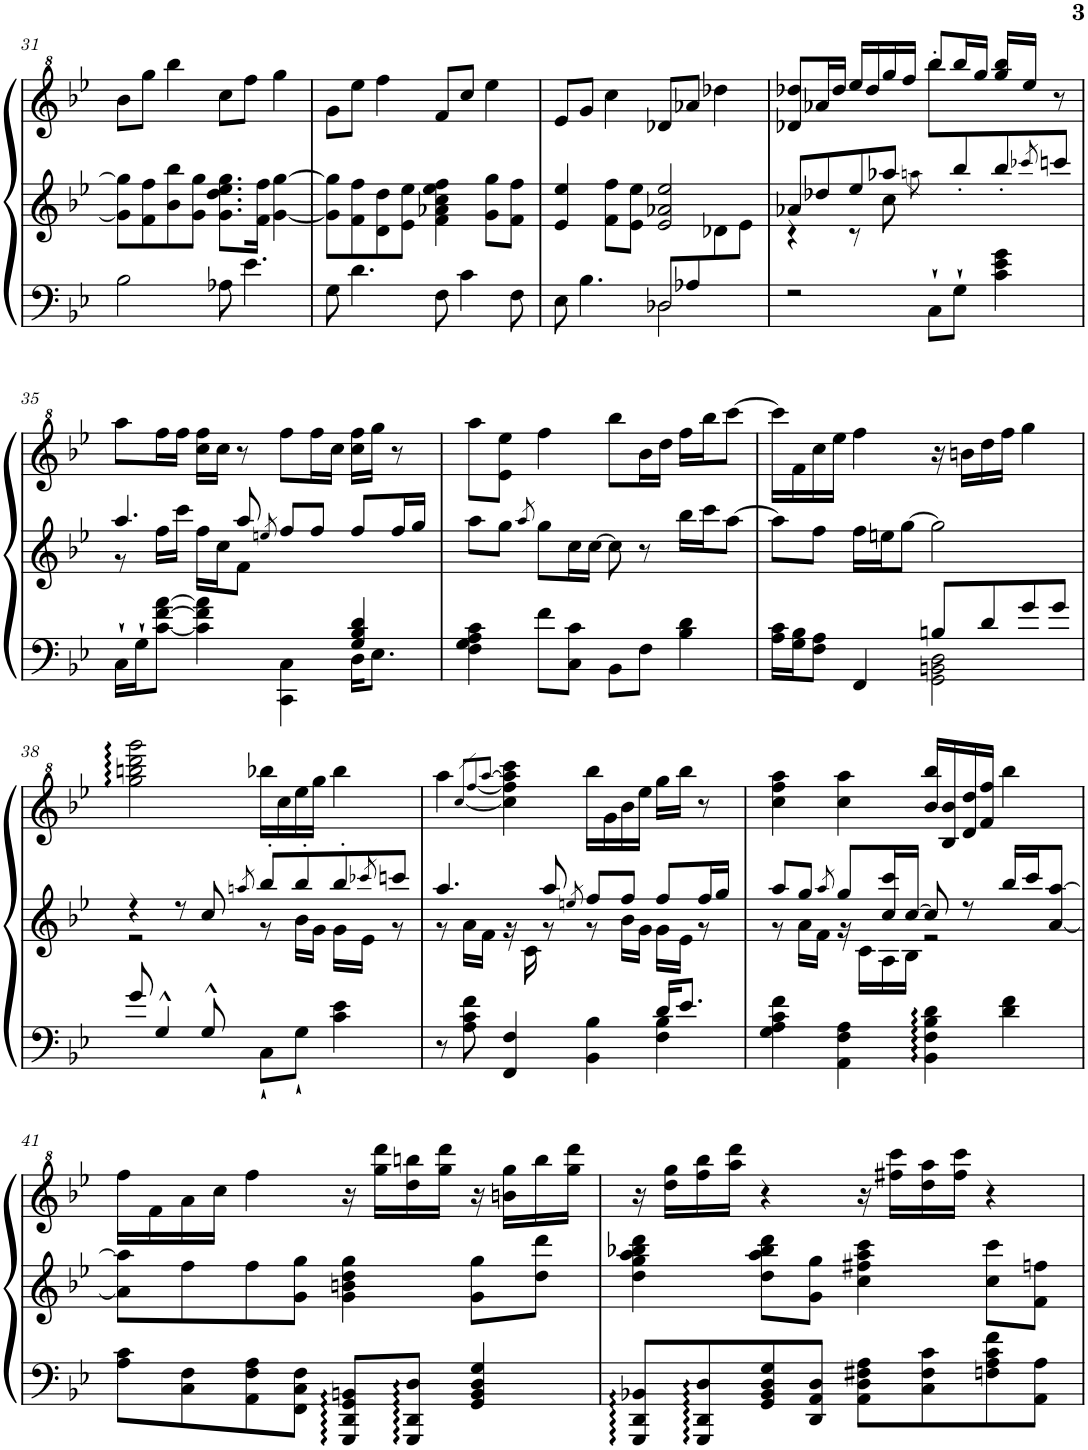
**kern	**kern	**kern
*part1	*part1	*part1
*staff3	*staff2	*staff1
*I"Piano	*	*
*I'Pno.	*	*
!!LO:PB:g=z
*clefF4	*clefG2	*clefG^2
*k[b-e-]	*k[b-e-]	*k[b-e-]
*M4/4	*M4/4	*M4/4
=31	=31	=31
2B-\	8g\] 8gg\]L	8bb-\L
.	8f\ 8ff\	8ggg\J
.	8b-\ 8bb-\	4bbb-\
.	8g\ 8gg\J	.
8A-X\	8.g\ 8.dd\ 8.ee-\ 8.gg\L	8ccc\L
4.e-\	.	8fff\J
.	16f\ 16ff\Jk	.
.	[4g\ [4gg\	4ggg\
=32	=32	=32
8G\	8g\] 8gg\]L	8gg\L
4.d\	8f\ 8ff\	8eee-\J
.	8d\ 8dd\	4fff\
.	8e-\ 8ee-\J	.
8F\	4f\ 4a-X\ 4cc\ 4ee-\ 4ff\	8ff/L
4c\	.	8ccc/J
.	8g\ 8gg\L	4eee-\
8F\	8f\ 8ff\J	.
=33	=33	=33
*^	*^	*
2ryy	8E-\	2.ryy	4e-/ 4ee-/	8ee-/L
.	4.B-\	.	.	8gg/J
.	.	.	8f\ 8ff\L	4ccc\
.	.	.	8e-\ 8ee-\J	.
8D-/L	2D-X\	.	2e-/ 2a-X/ 2ee-/	8dd-X/L
8A-X/	.	.	.	8aa-X/J
4ryy	.	8d-X\	.	4ddd-X\
.	.	8e-\J	.	.
*v	*v	*	*	*
=34	=34	=34	=34
*	*	*	*^
2r	8a-X/L	4rc	8dd-X/ 8ddd-X/L	2ryy
.	8dd-X/	.	16aa-X/L	.
.	.	.	16ddd-/JJ	.
.	8ee-/	8rc	16eee-/LL	.
.	.	.	16ddd-/	.
.	8aa-X/J	8cc\	16ggg/	.
.	.	.	16fff/JJ	.
.	.	8qaan\	.	.
8C`\L	8bbb-	8ryy	8bbb-/L	8bbb-'\L
8G`>\J	4.ryy	8bb-'/	16bbb-/L	4.ryy
.	.	.	16ggg/JJ	.
4c\ 4e-\ 4g\	.	8bb-'/	16ggg/ 16bbb-/LL	.
.	.	.	16eee-/JJ	.
.	.	8qccc-X/	.	.
.	.	8cccn/J	8r	.
*	*	*	*v	*v
!!LO:LB:g=z
=35	=35	=35	=35
*^	*	*	*
2.ryy	16C`\LL	4.aa/	8r	8aaa\L
.	16G`\J	.	.	.
.	[8c\ [8f\ [8a\J	.	16ff\LL	16fff\L
.	.	.	16ccc\JJ	16fff\JJ
.	4c\] 4f\] 4a\]	.	16ff\LL	16ccc\ 16fff\LL
.	.	.	16cc\J	16ccc\JJ
.	.	8aa/	8f\J	8r
.	.	8qeen/	.	.
.	4CC\ 4C\	8ff/L	2ryy	8fff\L
.	.	8ff/J	.	16fff\L
.	.	.	.	16ccc\JJ
4G/ 4B-/ 4d/	16D\KL	8ff/L	.	16ccc\ 16fff\LL
.	8.E-\J	.	.	16ggg\JJ
.	.	16ff/L	.	8r
.	.	16gg/JJ	.	.
*v	*v	*	*	*
*	*v	*v	*
=36	=36	=36
4F\ 4G\ 4A\ 4c\	8aa\L	8aaa\L
.	8gg\J	8ee-\ 8eee-\J
.	8qaa/	.
8f\L	8gg\L	4fff\
8C\ 8c\J	16cc\L	.
.	[16cc\JJ	.
8BB-\L	8cc\]	8bbb-\L
8F\J	8r	16bb-\L
.	.	16ddd\JJ
4B-\ 4d\	16bb-\LL	16fff\LL
.	16ccc\J	16bbb-\J
.	[8aa\J	[8cccc\J
=37	=37	=37
*^	*	*
2ryy	16A\ 16c\LL	8aa\L]	16cccc\LL]
.	16G\ 16B-\J	.	16ff\
.	8F\ 8A\J	8ff\J	16ccc\
.	.	.	16eee-\JJ
.	4FF/	16ff\LL	4fff\
.	.	16een\J	.
.	.	[8gg\J	.
8Bn/L	2GG\ 2BBn\ 2D\	2gg\]	16r
.	.	.	16bbn\LL
8d/	.	.	16ddd\
.	.	.	16fff\JJ
8g/	.	.	4ggg\
8g/J	.	.	.
!!LO:LB:g=z
=38	=38	=38	=38
*	*	*^	*
8g/	2ryy	4r	2r	2ggg\ 2bbbn\ 2dddd\ 2gggg\
4G^^/	.	.	.	.
.	.	8r	.	.
8G^^/	.	8cc/	.	.
.	.	8qaan/	.	.
2ryy	8C`<\L	8bb-'/L	8r	16bbb-X\LL
.	.	.	.	16ccc\
.	8G`<\J	8bb-'/	16b-\LL	16eee-\
.	.	.	16g\JJ	16ggg\JJ
.	4c\ 4e-\	8bb-'/	16g\LL	4bbb-\
.	.	.	16e-\JJ	.
.	.	8qccc-X/	.	.
.	.	8cccn/J	8r	.
=39	=39	=39	=39	=39
2.ryy	8r	4.aa/	8r	4aaa\
.	8A\ 8c\ 8f\	.	16a\LL	.
.	.	.	16f\JJ	.
.	.	.	.	[<8qccc/L
.	.	.	.	[<8qfff/
.	.	.	.	[8qaaa/J
.	4FF/ 4F/	.	16r	4ccc\] 4fff\] 4aaa\] 4cccc\
.	.	.	16c\	.
.	.	8aa/	8r	.
.	.	8qeen/	.	.
.	4BB-\ 4B-\	8ff/L	8r	16bbb-\LL
.	.	.	.	16gg\
.	.	8ff/J	16b-\LL	16bb-\
.	.	.	16g\JJ	16eee-\JJ
4F\ 4B-\	16d/KL	8ff/L	16g\LL	16ggg\LL
.	8.e-/J	.	16e-\JJ	16bbb-\JJ
.	.	16ff/L	8r	8r
.	.	16gg/JJ	.	.
*v	*v	*	*	*
=40	=40	=40	=40
4G\ 4A\ 4c\ 4f\	8aa/L	8r	4ccc\ 4fff\ 4aaa\
.	8gg/J	16a\LL	.
.	.	16f\JJ	.
.	8qaa/	.	.
4AA\ 4F\ 4A\	8gg/L	16r	4ccc\ 4aaa\
.	.	16c\LL	.
.	16cc/ 16ccc/L	16A\	.
.	[16cc/JJ	16B-\JJ	.
4BB-\ 4F\ 4B-\ 4d\	8cc/]	2r	16bb-/ 16bbb-/LL
.	.	.	16b-/ 16bb-/
.	8r	.	16dd/ 16ddd/
.	.	.	16ff/ 16fff/JJ
4d\ 4f\	16bb-/LL	.	4bbb-\
.	16ccc/J	.	.
.	[<8a/ [8aa/J	.	.
*	*v	*v	*
!!LO:LB:g=z
=41	=41	=41
8A\ 8c\L	8a\] 8aa\]L	16fff\LL
.	.	16ff\
8C\ 8F\	8ff\	16aa\
.	.	16ccc\JJ
8AA\ 8F\ 8A\	8ff\	4fff\
8FF\ 8C\ 8F\J	8g\ 8gg\J	.
8GGG/ 8DD/ 8GG/ 8BBn/L	4g\ 4bn\ 4dd\ 4gg\	16r
.	.	16ggg\ 16dddd\LL
8GGG/ 8DD/ 8D/J	.	16ddd\ 16bbbn\
.	.	16ggg\ 16dddd\JJ
4GG/ 4BB/ 4D/ 4G/	8g\ 8gg\L	16r
.	.	16bbn\ 16ggg\LL
.	8dd\ 8ddd\J	16bbb\
.	.	16ggg\ 16dddd\JJ
=42	=42	=42
8GGG/ 8DD/ 8BB-X/L	4dd\ 4gg\ 4aa\ 4bb-X\ 4ddd\	16r
.	.	16ddd\ 16ggg\LL
8GGG/ 8DD/ 8D/	.	16fff\ 16bbb-\
.	.	16aaa\ 16dddd\JJ
8GG/ 8BB-/ 8D/ 8G/	8dd\ 8aa\ 8bb-\ 8ddd\L	4r
8DD/ 8AA/ 8D/J	8g\ 8gg\J	.
8AA\ 8D\ 8F#X\ 8A\L	4cc\ 4ff#X\ 4aa\ 4ccc\	16r
.	.	16fff#X\ 16cccc\LL
8C\ 8F#\ 8c\	.	16ddd\ 16aaa\
.	.	16fff#\ 16cccc\JJ
8Fn\ 8A\ 8c\ 8f\	8cc\ 8ccc\L	4r
8AA\ 8A\J	8f\ 8ffn\J	.
=	=	=
*-	*-	*-
